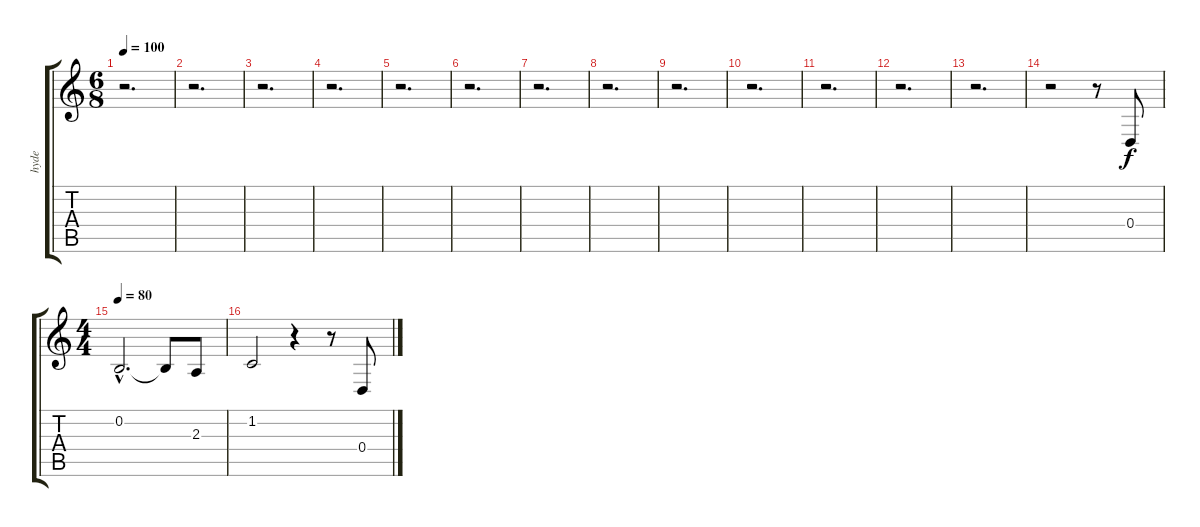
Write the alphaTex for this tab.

\track ("hyde" "hyde") {instrument flute}
\staff {score tabs}
\tuning (E4 B3 G3 D3 A2 E2) {hide}
\ts (6 8)
\tempo 100
\clef g2
\ks c
r.2{d dy f} |
r.2{d} |
r.2{d} |
r.2{d} |
r.2{d} |
r.2{d} |
r.2{d} |
r.2{d} |
r.2{d} |
r.2{d} |
r.2{d} |
r.2{d} |
r.2{d} |
r.2 r.8 0.4.8 |
\ts (4 4)
\tempo 80
0.2{hac}.2{d} 0.2{t}.8 2.3.8 |
1.2.2 r.4 r.8 0.4.8
